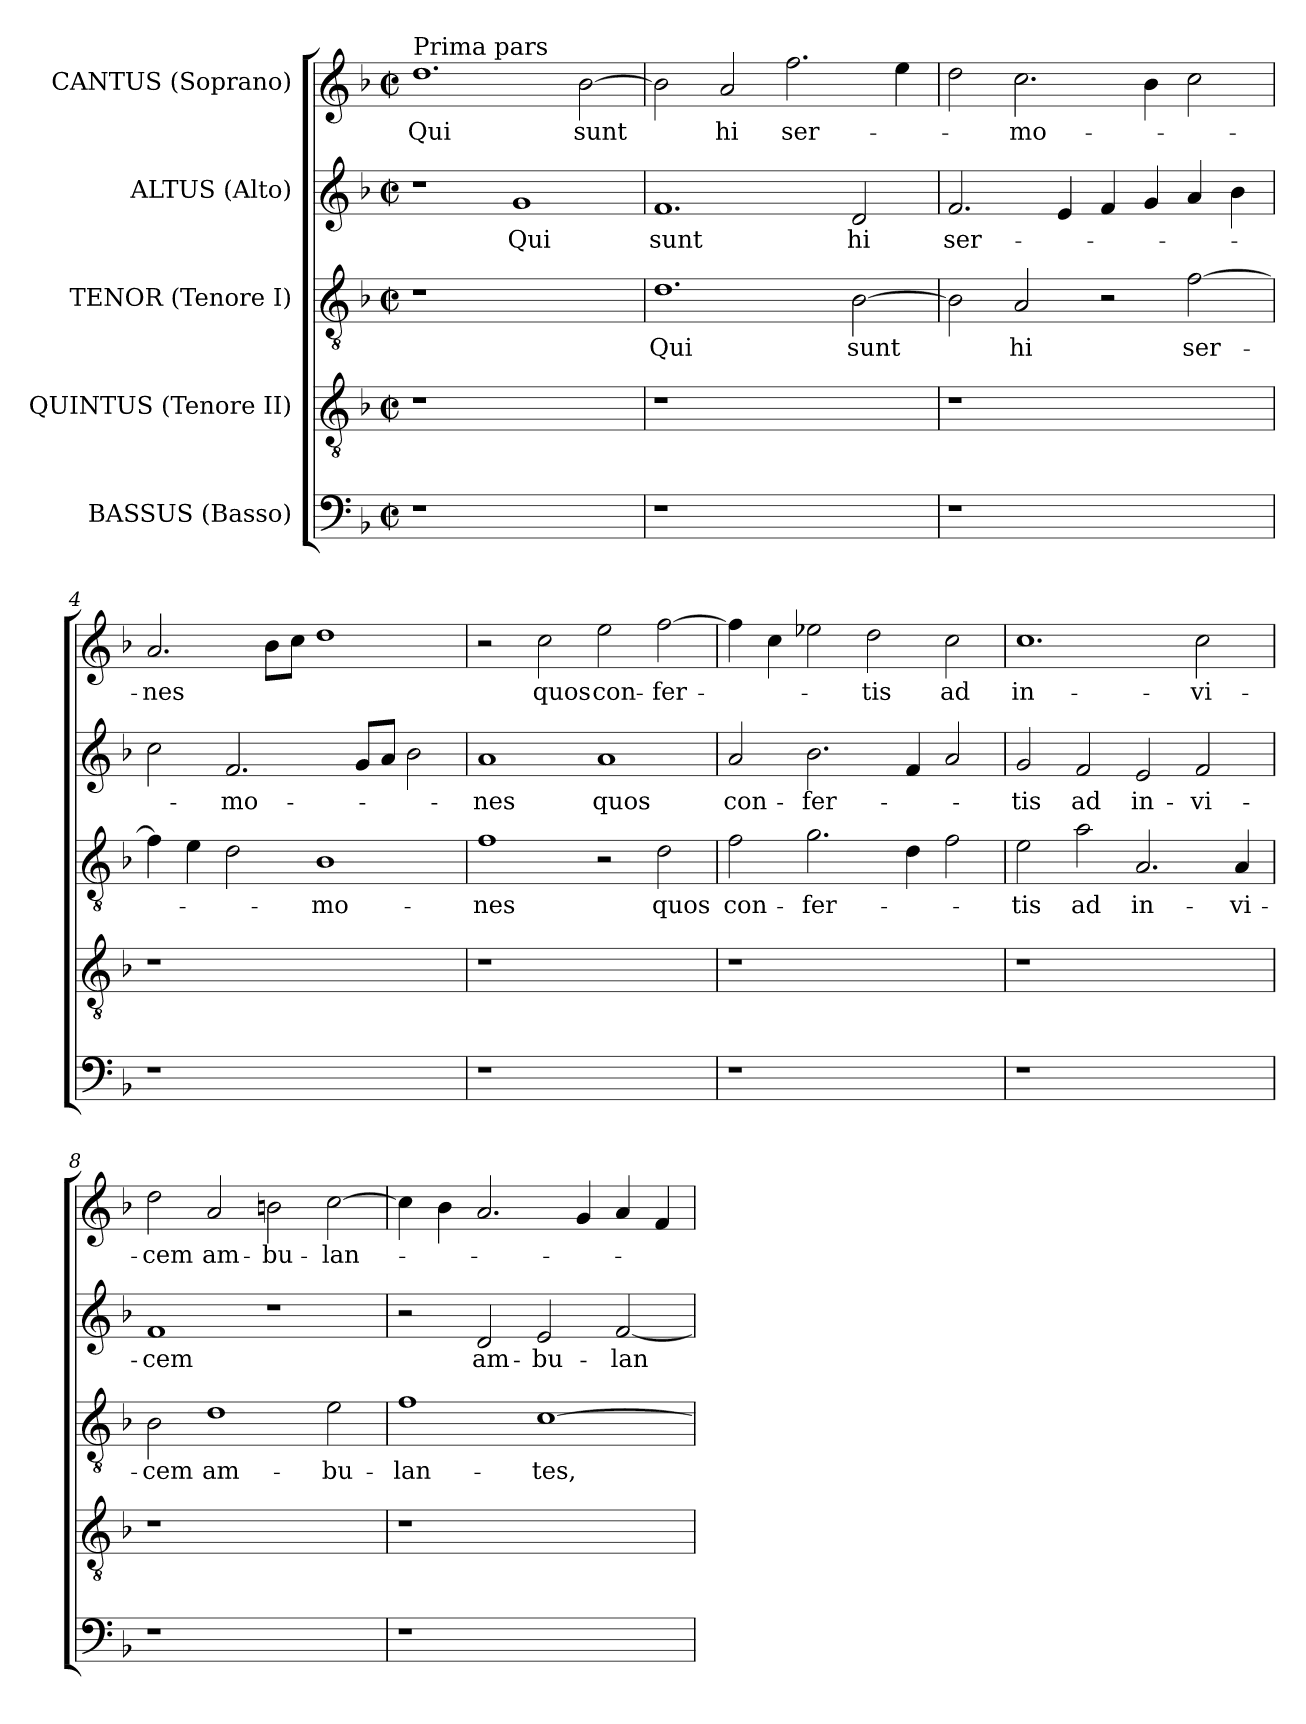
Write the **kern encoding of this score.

**kern	**kern	**kern	**text	**kern	**text	**kern	**text
*part5	*part4	*part3	*part3	*part2	*part2	*part1	*part1
*staff5	*staff4	*staff3	*staff3	*staff2	*staff2	*staff1	*staff1
*I"BASSUS (Basso)	*I"QUINTUS (Tenore II)	*I"TENOR (Tenore I)	*	*I"ALTUS (Alto)	*	*I"CANTUS (Soprano)	*
*clefF4	*clefGv2	*clefGv2	*	*clefG2	*	*clefG2	*
*k[b-]	*k[b-]	*k[b-]	*	*k[b-]	*	*k[b-]	*
*F:	*F:	*F:	*	*F:	*	*F:	*
*M2/2	*M2/2	*M2/2	*	*M2/2	*	*M2/2	*
*met(c|)	*met(c|)	*met(c|)	*	*met(c|)	*	*met(c|)	*
=1	=1	=1	=1	=1	=1	=1	=1
!	!	!	!	!	!	!LO:TX:a:t=Prima pars	!
1r	1r	1r	.	1r	.	1.dd	Qui
1ryy	1ryy	1ryy	.	1g	Qui	.	.
.	.	.	.	.	.	[2b-\	sunt
=2	=2	=2	=2	=2	=2	=2	=2
1r	1r	1.d	Qui	1.f	sunt	2b-\]	.
.	.	.	.	.	.	2a/	hi
1ryy	1ryy	.	.	.	.	2.ff\	ser-
.	.	[2B-\	sunt	2d/	hi	.	.
.	.	.	.	.	.	4ee\	.
=3	=3	=3	=3	=3	=3	=3	=3
1r	1r	2B-\]	.	2.f/	ser-	2dd\	.
.	.	2A/	hi	.	.	2.cc\	-mo-
.	.	.	.	4e/	.	.	.
1ryy	1ryy	2r	.	4f/	.	.	.
.	.	.	.	4g/	.	4b-\	.
.	.	[2f\	ser-	4a/	.	2cc\	.
.	.	.	.	4b-\	.	.	.
=4	=4	=4	=4	=4	=4	=4	=4
1r	1r	4f\]	.	2cc\	.	2.a/	-nes
.	.	4e\	.	.	.	.	.
.	.	2d\	.	2.f/	-mo-	.	.
.	.	.	.	.	.	8b-\L	.
.	.	.	.	.	.	8cc\J	.
1ryy	1ryy	1B-	-mo-	.	.	1dd	.
.	.	.	.	8g/L	.	.	.
.	.	.	.	8a/J	.	.	.
.	.	.	.	2b-\	.	.	.
=5	=5	=5	=5	=5	=5	=5	=5
1r	1r	1f	-nes	1a	-nes	2r	.
.	.	.	.	.	.	2cc\	quos
1ryy	1ryy	2r	.	1a	quos	2ee\	con-
.	.	2d\	quos	.	.	[2ff\	-fer-
!!LO:LB:g=z
=6	=6	=6	=6	=6	=6	=6	=6
1r	1r	2f\	con-	2a/	con-	4ff\]	-­-
.	.	.	.	.	.	4cc\	.
.	.	2.g\	-fer-	2.b-\	-fer-	2ee-X\	.
1ryy	1ryy	.	.	.	.	2dd\	-tis
.	.	4d\	.	4f/	.	.	.
.	.	2f\	.	2a/	.	2cc\	ad
=7	=7	=7	=7	=7	=7	=7	=7
1r	1r	2e\	-tis	2g/	-tis	1.cc	in-
.	.	2a\	ad	2f/	ad	.	.
1ryy	1ryy	2.A/	in-	2e/	in-	.	.
.	.	.	.	2f/	-vi-	2cc\	-vi-
.	.	4A/	-vi-	.	.	.	.
=8	=8	=8	=8	=8	=8	=8	=8
1r	1r	2B-\	-cem	1f	-cem	2dd\	-cem
.	.	1d	am-	.	.	2a/	am-
1ryy	1ryy	.	.	1r	.	2bn\	-bu-
.	.	2e\	-bu-	.	.	[2cc\	-lan-
=9	=9	=9	=9	=9	=9	=9	=9
1r	1r	1f	-lan-	2r	.	4cc\]	.
.	.	.	.	.	.	4b-\	.
.	.	.	.	2d/	am-	2.a/	.
1ryy	1ryy	[1c	-tes,	2e/	-bu-	.	.
.	.	.	.	.	.	4g/	.
.	.	.	.	[2f/	-lan-	4a/	.
.	.	.	.	.	.	4f/	.
=	=	=	=	=	=	=	=
*-	*-	*-	*-	*-	*-	*-	*-
